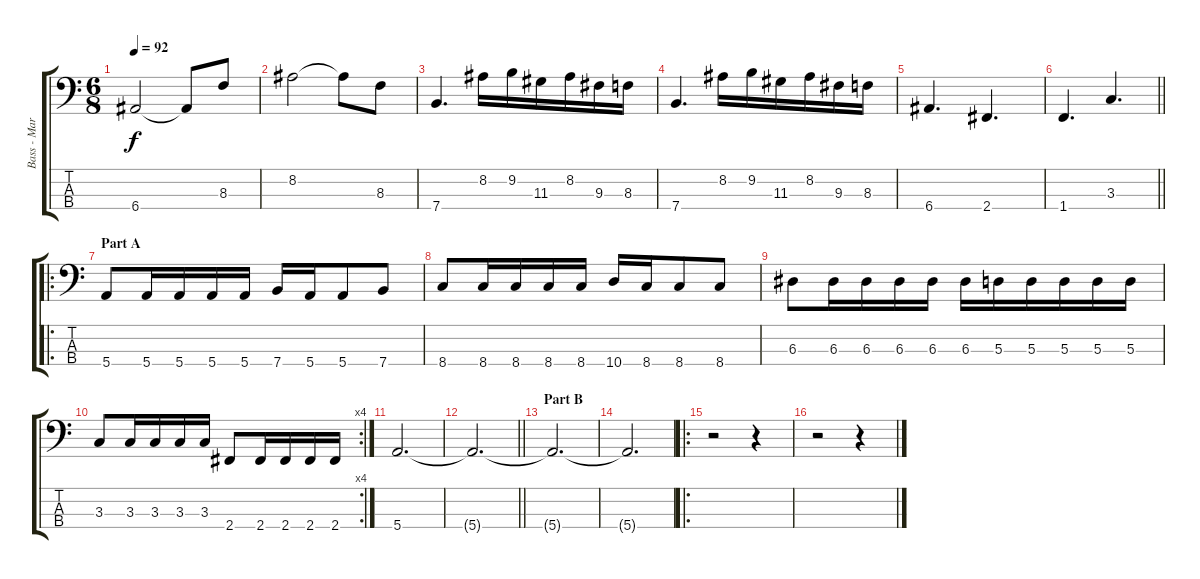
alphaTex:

\track ("Bass - Martin Lopez" "Bass - Mar") {instrument electricbassfinger}
\staff {score tabs}
\tuning (G2 D2 A1 E1) {hide}
\ts (6 8)
\tempo 92
\clef f4
\ks c
6.4.2{dy f} 6.4{t}.8 8.3.8 |
8.2.2 8.2{t}.8 8.3.8 |
7.4.4{d} 8.2.16 9.2.16 11.3.16 8.2.16 9.3.16 8.3.16 |
7.4.4{d} 8.2.16 9.2.16 11.3.16 8.2.16 9.3.16 8.3.16 |
6.4.4{d} 2.4.4{d} |
\barLineRight lightlight
1.4.4{d} 3.3.4{d} |
\ro
\section ("" "Part A")
5.4.8 5.4.16 5.4.16 5.4.16 5.4.16 7.4.16 5.4.16 5.4.8 7.4.8 |
8.4.8 8.4.16 8.4.16 8.4.16 8.4.16 10.4.16 8.4.16 8.4.8 8.4.8 |
6.3.8 6.3.16 6.3.16 6.3.16 6.3.16 6.3.16 5.3.16 5.3.16 5.3.16 5.3.16 5.3.16 |
\rc 4
3.3.8 3.3.16 3.3.16 3.3.16 3.3.16 2.4.8 2.4.16 2.4.16 2.4.16 2.4.16 |
5.4.2{d} |
\barLineRight lightlight
5.4{t}.2{d} |
\section ("" "Part B")
5.4{t}.2{d} |
5.4{t}.2{d} |
\ro
r.2 r.4 |
r.2 r.4
